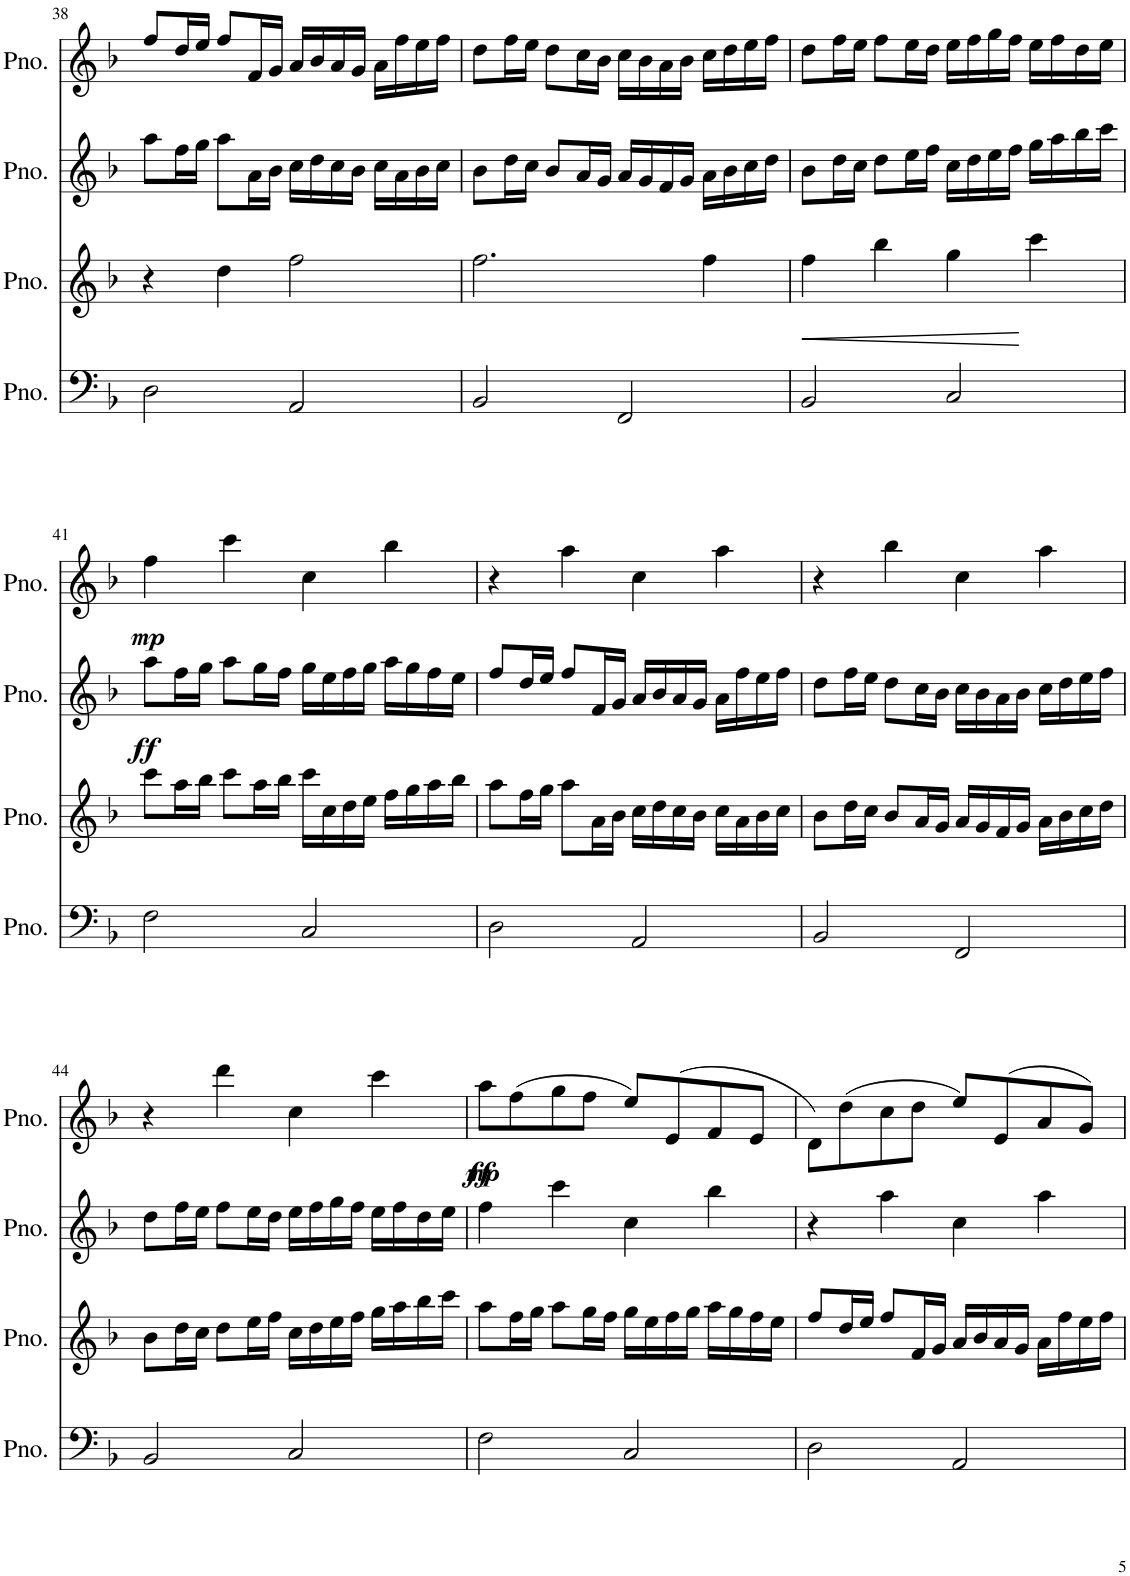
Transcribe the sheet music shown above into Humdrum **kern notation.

**kern	**kern	**dynam	**kern	**dynam	**kern	**dynam
*part4	*part3	*part3	*part2	*part2	*part1	*part1
*staff4	*staff3	*staff3	*staff2	*staff2	*staff1	*staff1
*I"Piano	*I"Piano	*	*I"Piano	*	*I"Piano	*
*I'Pno.	*I'Pno.	*	*I'Pno.	*	*I'Pno.	*
!!LO:PB:g=z
*clefF4	*clefG2	*	*clefG2	*	*clefG2	*
*k[b-]	*k[b-]	*	*k[b-]	*	*k[b-]	*
*M4/4	*M4/4	*	*M4/4	*	*M4/4	*
*met(c)	*met(c)	*	*met(c)	*	*met(c)	*
=38	=38	=38	=38	=38	=38	=38
2D\	4r	.	8aa\L	.	8ff/L	.
.	.	.	16ff\L	.	16dd/L	.
.	.	.	16gg\JJ	.	16ee/JJ	.
.	4dd\	.	8aa\L	.	8ff/L	.
.	.	.	16a\L	.	16f/L	.
.	.	.	16b-\JJ	.	16g/JJ	.
2AA/	2ff\	.	16cc\LL	.	16a/LL	.
.	.	.	16dd\	.	16b-/	.
.	.	.	16cc\	.	16a/	.
.	.	.	16b-\JJ	.	16g/JJ	.
.	.	.	16cc\LL	.	16a\LL	.
.	.	.	16a\	.	16ff\	.
.	.	.	16b-\	.	16ee\	.
.	.	.	16cc\JJ	.	16ff\JJ	.
=39	=39	=39	=39	=39	=39	=39
2BB-/	2.ff\	.	8b-\L	.	8dd\L	.
.	.	.	16dd\L	.	16ff\L	.
.	.	.	16cc\JJ	.	16ee\JJ	.
.	.	.	8b-/L	.	8dd\L	.
.	.	.	16a/L	.	16cc\L	.
.	.	.	16g/JJ	.	16b-\JJ	.
2FF/	.	.	16a/LL	.	16cc\LL	.
.	.	.	16g/	.	16b-\	.
.	.	.	16f/	.	16a\	.
.	.	.	16g/JJ	.	16b-\JJ	.
.	4ff\	.	16a\LL	.	16cc\LL	.
.	.	.	16b-\	.	16dd\	.
.	.	.	16cc\	.	16ee\	.
.	.	.	16dd\JJ	.	16ff\JJ	.
=40	=40	=40	=40	=40	=40	=40
!	!	!LO:HP:b	!	!	!	!
2BB-/	4ff\	<	8b-\L	.	8dd\L	.
.	.	.	16dd\L	.	16ff\L	.
.	.	.	16cc\JJ	.	16ee\JJ	.
.	4bb-\	.	8dd\L	.	8ff\L	.
.	.	.	16ee\L	.	16ee\L	.
.	.	.	16ff\JJ	.	16dd\JJ	.
2C/	4gg\	.	16cc\LL	.	16ee\LL	.
.	.	.	16dd\	.	16ff\	.
.	.	.	16ee\	.	16gg\	.
.	.	.	16ff\JJ	.	16ff\JJ	.
.	4ccc\	[	16gg\LL	.	16ee\LL	.
.	.	.	16aa\	.	16ff\	.
.	.	.	16bb-\	.	16dd\	.
.	.	.	16ccc\JJ	.	16ee\JJ	.
!!LO:LB:g=z
=41	=41	=41	=41	=41	=41	=41
!	!	!	!	!LO:DY:b	!	!LO:DY:b
2F\	8ccc\L	.	8aa\L	ff	4ff\	mp
.	16aa\L	.	16ff\L	.	.	.
.	16bb-\JJ	.	16gg\JJ	.	.	.
.	8ccc\L	.	8aa\L	.	4ccc\	.
.	16aa\L	.	16gg\L	.	.	.
.	16bb-\JJ	.	16ff\JJ	.	.	.
2C/	16ccc\LL	.	16gg\LL	.	4cc\	.
.	16cc\	.	16ee\	.	.	.
.	16dd\	.	16ff\	.	.	.
.	16ee\JJ	.	16gg\JJ	.	.	.
.	16ff\LL	.	16aa\LL	.	4bb-\	.
.	16gg\	.	16gg\	.	.	.
.	16aa\	.	16ff\	.	.	.
.	16bb-\JJ	.	16ee\JJ	.	.	.
=42	=42	=42	=42	=42	=42	=42
2D\	8aa\L	.	8ff/L	.	4r	.
.	16ff\L	.	16dd/L	.	.	.
.	16gg\JJ	.	16ee/JJ	.	.	.
.	8aa\L	.	8ff/L	.	4aa\	.
.	16a\L	.	16f/L	.	.	.
.	16b-\JJ	.	16g/JJ	.	.	.
2AA/	16cc\LL	.	16a/LL	.	4cc\	.
.	16dd\	.	16b-/	.	.	.
.	16cc\	.	16a/	.	.	.
.	16b-\JJ	.	16g/JJ	.	.	.
.	16cc\LL	.	16a\LL	.	4aa\	.
.	16a\	.	16ff\	.	.	.
.	16b-\	.	16ee\	.	.	.
.	16cc\JJ	.	16ff\JJ	.	.	.
=43	=43	=43	=43	=43	=43	=43
2BB-/	8b-\L	.	8dd\L	.	4r	.
.	16dd\L	.	16ff\L	.	.	.
.	16cc\JJ	.	16ee\JJ	.	.	.
.	8b-/L	.	8dd\L	.	4bb-\	.
.	16a/L	.	16cc\L	.	.	.
.	16g/JJ	.	16b-\JJ	.	.	.
2FF/	16a/LL	.	16cc\LL	.	4cc\	.
.	16g/	.	16b-\	.	.	.
.	16f/	.	16a\	.	.	.
.	16g/JJ	.	16b-\JJ	.	.	.
.	16a\LL	.	16cc\LL	.	4aa\	.
.	16b-\	.	16dd\	.	.	.
.	16cc\	.	16ee\	.	.	.
.	16dd\JJ	.	16ff\JJ	.	.	.
!!LO:LB:g=z
=44	=44	=44	=44	=44	=44	=44
2BB-/	8b-\L	.	8dd\L	.	4r	.
.	16dd\L	.	16ff\L	.	.	.
.	16cc\JJ	.	16ee\JJ	.	.	.
.	8dd\L	.	8ff\L	.	4ddd\	.
.	16ee\L	.	16ee\L	.	.	.
.	16ff\JJ	.	16dd\JJ	.	.	.
2C/	16cc\LL	.	16ee\LL	.	4cc\	.
.	16dd\	.	16ff\	.	.	.
.	16ee\	.	16gg\	.	.	.
.	16ff\JJ	.	16ff\JJ	.	.	.
.	16gg\LL	.	16ee\LL	.	4ccc\	.
.	16aa\	.	16ff\	.	.	.
.	16bb-\	.	16dd\	.	.	.
.	16ccc\JJ	.	16ee\JJ	.	.	.
=45	=45	=45	=45	=45	=45	=45
!	!	!	!	!	!	!LO:DY:b
!	!	!	!	!	!	!LO:DY:n=1:b
2F\	8aa\L	.	4ff\	.	8aa\L	ff mp
.	16ff\L	.	.	.	(>8ff\	.
.	16gg\JJ	.	.	.	.	.
.	8aa\L	.	4ccc\	.	8gg\	.
.	16gg\L	.	.	.	8ff\J	.
.	16ff\JJ	.	.	.	.	.
2C/	16gg\LL	.	4cc\	.	8ee/L)	.
.	16ee\	.	.	.	.	.
.	16ff\	.	.	.	(>8e/	.
.	16gg\JJ	.	.	.	.	.
.	16aa\LL	.	4bb-\	.	8f/	.
.	16gg\	.	.	.	.	.
.	16ff\	.	.	.	8e/J	.
.	16ee\JJ	.	.	.	.	.
=46	=46	=46	=46	=46	=46	=46
2D\	8ff/L	.	4r	.	8d\L)	.
.	16dd/L	.	.	.	(>8dd\	.
.	16ee/JJ	.	.	.	.	.
.	8ff/L	.	4aa\	.	8cc\	.
.	16f/L	.	.	.	8dd\J	.
.	16g/JJ	.	.	.	.	.
2AA/	16a/LL	.	4cc\	.	8ee/L)	.
.	16b-/	.	.	.	.	.
.	16a/	.	.	.	(>8e/	.
.	16g/JJ	.	.	.	.	.
.	16a\LL	.	4aa\	.	8a/	.
.	16ff\	.	.	.	.	.
.	16ee\	.	.	.	8g/J)	.
.	16ff\JJ	.	.	.	.	.
=	=	=	=	=	=	=
*-	*-	*-	*-	*-	*-	*-
